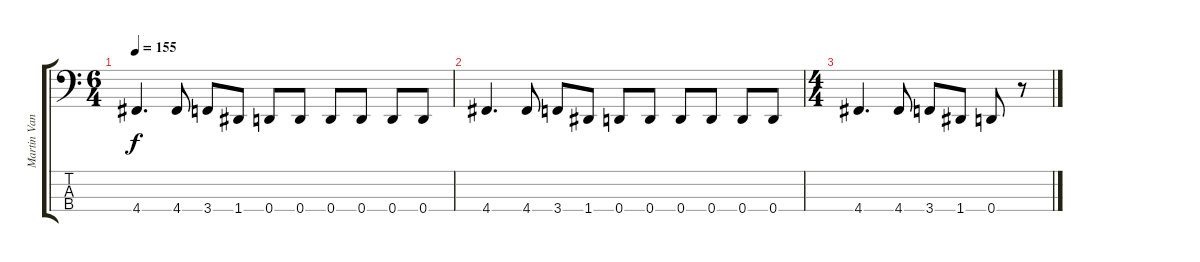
\track ("Martin Van Drunen " "Martin Van") {instrument electricbassfinger}
\staff {score tabs}
\tuning (F2 C2 G1 D1) {hide}
\ts (6 4)
\tempo 155
\clef f4
\ks c
4.4.4{d dy f} 4.4.8 3.4.8 1.4.8 0.4.8 0.4.8 0.4.8 0.4.8 0.4.8 0.4.8 |
4.4.4{d} 4.4.8 3.4.8 1.4.8 0.4.8 0.4.8 0.4.8 0.4.8 0.4.8 0.4.8 |
\ts (4 4)
4.4.4{d} 4.4.8 3.4.8 1.4.8 0.4.8 r.8
